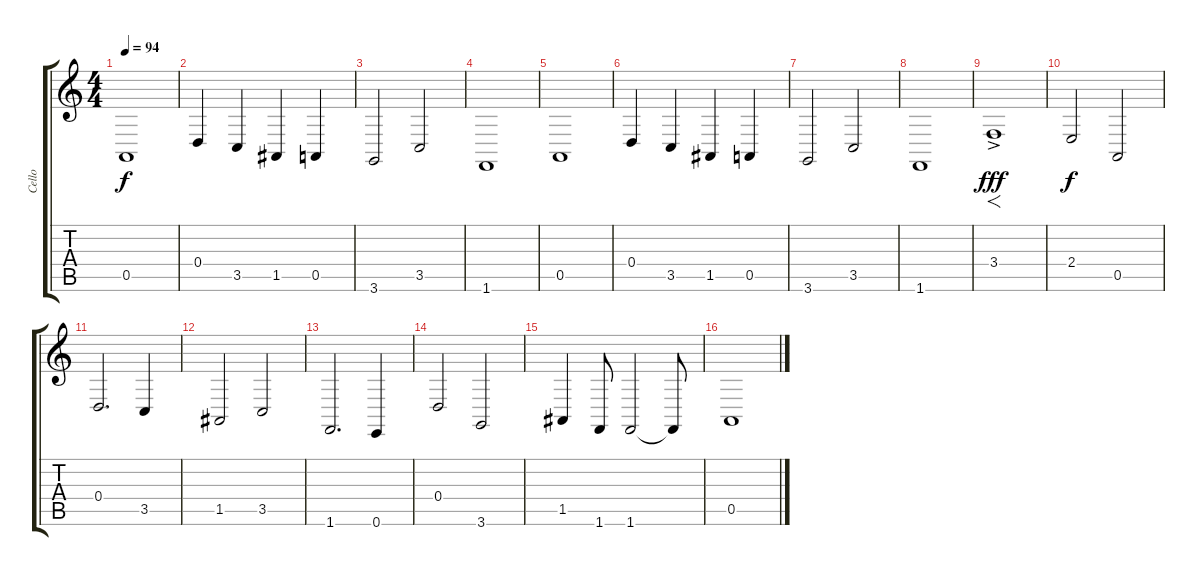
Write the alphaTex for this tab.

\track ("Cello" "Cello") {instrument cello}
\staff {score tabs}
\tuning (E4 B3 G3 D3 A2 E2) {hide}
\ts (4 4)
\tempo 94
\clef g2
\ks c
0.5.1{dy f} |
0.4.4 3.5.4 1.5.4 0.5.4 |
3.6.2 3.5.2 |
1.6.1 |
0.5.1 |
0.4.4 3.5.4 1.5.4 0.5.4 |
3.6.2 3.5.2 |
1.6.1 |
3.4{ac}.1{f dy fff} |
2.4.2{dy f} 0.5.2 |
0.4.2{d} 3.5.4 |
1.5.2 3.5.2 |
1.6.2{d} 0.6.4 |
0.4.2 3.6.2 |
1.5.4 1.6.8 1.6.2 1.6{t}.8 |
0.5.1
